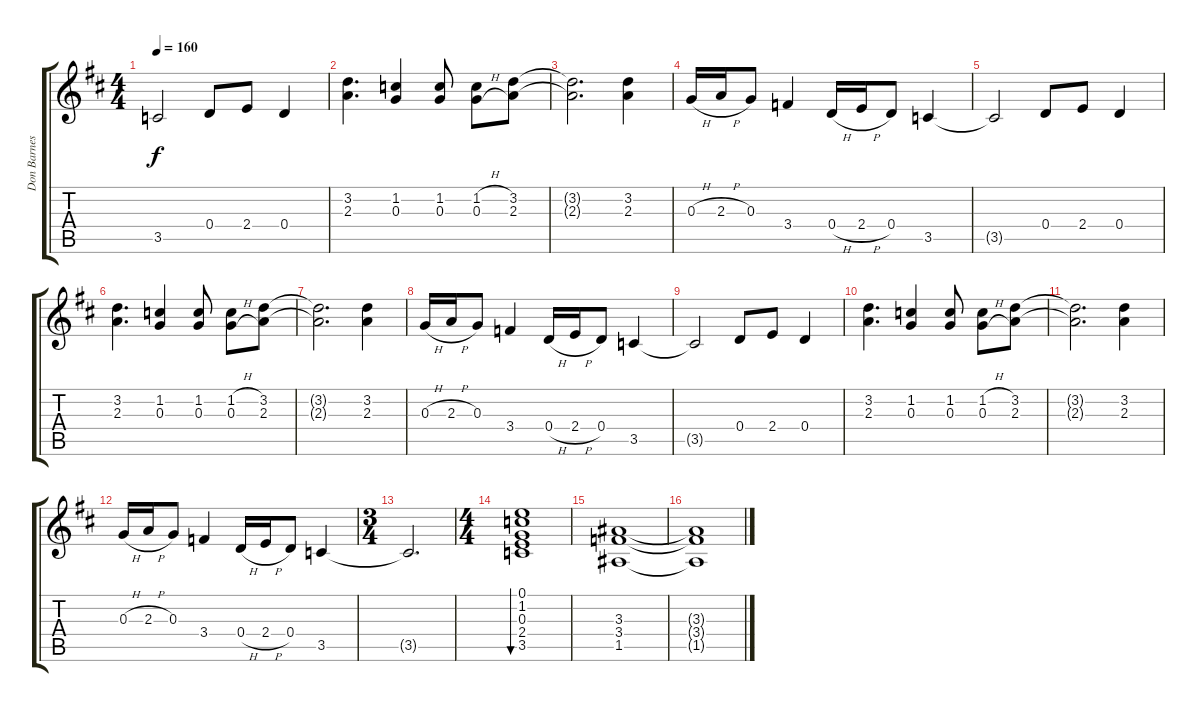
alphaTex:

\track ("Don Barnes Guitar" "Don Barnes") {instrument overdrivenguitar}
\staff {score tabs}
\tuning (E4 B3 G3 D3 A2 D2) {hide}
\ts (4 4)
\tempo 160
\clef g2
\ks d
3.5{t}.2{dy f} 0.4.8 2.4.8 0.4.4 |
(3.2 2.3).4{d} (1.2 0.3).4 (1.2 0.3).8 (1.2{h} 0.3{h}).8 (3.2 2.3).8 |
(3.2{t} 2.3{t}).2{d} (3.2 2.3).4 |
0.3{h}.16 2.3{h}.16 0.3.8 3.4.4 0.4{h}.16 2.4{h}.16 0.4.8 3.5.4 |
3.5{t}.2 0.4.8 2.4.8 0.4.4 |
(3.2 2.3).4{d} (1.2 0.3).4 (1.2 0.3).8 (1.2{h} 0.3{h}).8 (3.2 2.3).8 |
(3.2{t} 2.3{t}).2{d} (3.2 2.3).4 |
0.3{h}.16 2.3{h}.16 0.3.8 3.4.4 0.4{h}.16 2.4{h}.16 0.4.8 3.5.4 |
3.5{t}.2 0.4.8 2.4.8 0.4.4 |
(3.2 2.3).4{d} (1.2 0.3).4 (1.2 0.3).8 (1.2{h} 0.3{h}).8 (3.2 2.3).8 |
(3.2{t} 2.3{t}).2{d} (3.2 2.3).4 |
0.3{h}.16 2.3{h}.16 0.3.8 3.4.4 0.4{h}.16 2.4{h}.16 0.4.8 3.5.4 |
\ts (3 4)
3.5{t}.2{d} |
\ts (4 4)
(0.1 1.2 0.3 2.4 3.5).1{bu 480} |
(3.3 3.4 1.5).1{volume 11 balance 0} |
(3.3{t} 3.4{t} 1.5{t}).1
